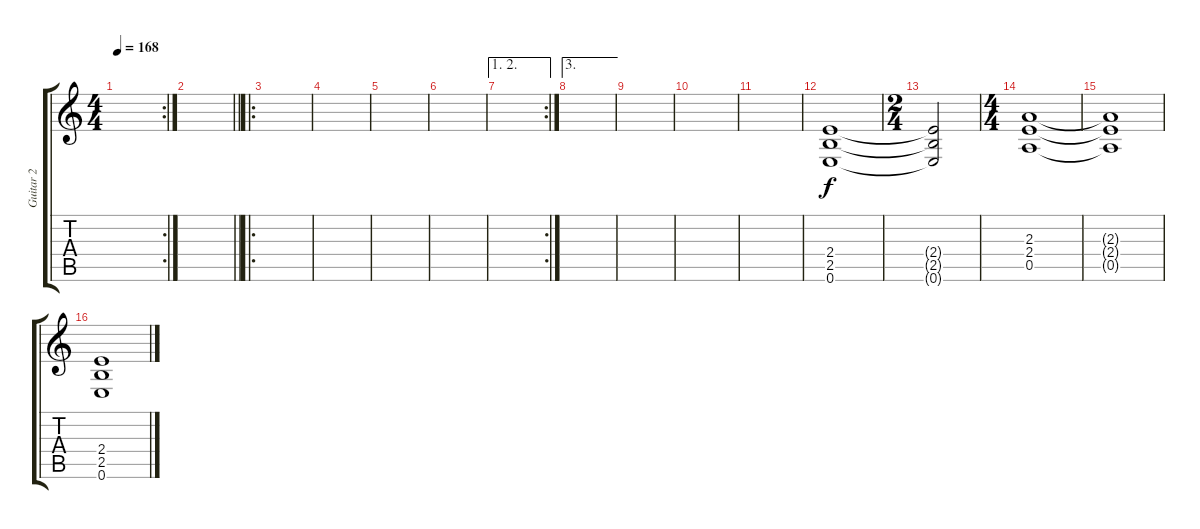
\track ("Guitar 2" "Guitar 2") {instrument distortionguitar}
\staff {score tabs}
\tuning (E4 B3 G3 D3 A2 E2) {hide}
\rc 2
\ts (4 4)
\tempo 168
\clef g2
\ks c
|
\barLineRight lightlight
|
\ro
|
|
|
|
\ae (1 2)
\rc 2
|
\ae 3
|
|
|
|
(2.4 2.5 0.6).1 |
\ts (2 4)
(2.4{t} 2.5{t} 0.6{t}).2 |
\ts (4 4)
(2.3 2.4 0.5).1 |
(2.3{t} 2.4{t} 0.5{t}).1 |
(2.4 2.5 0.6).1
